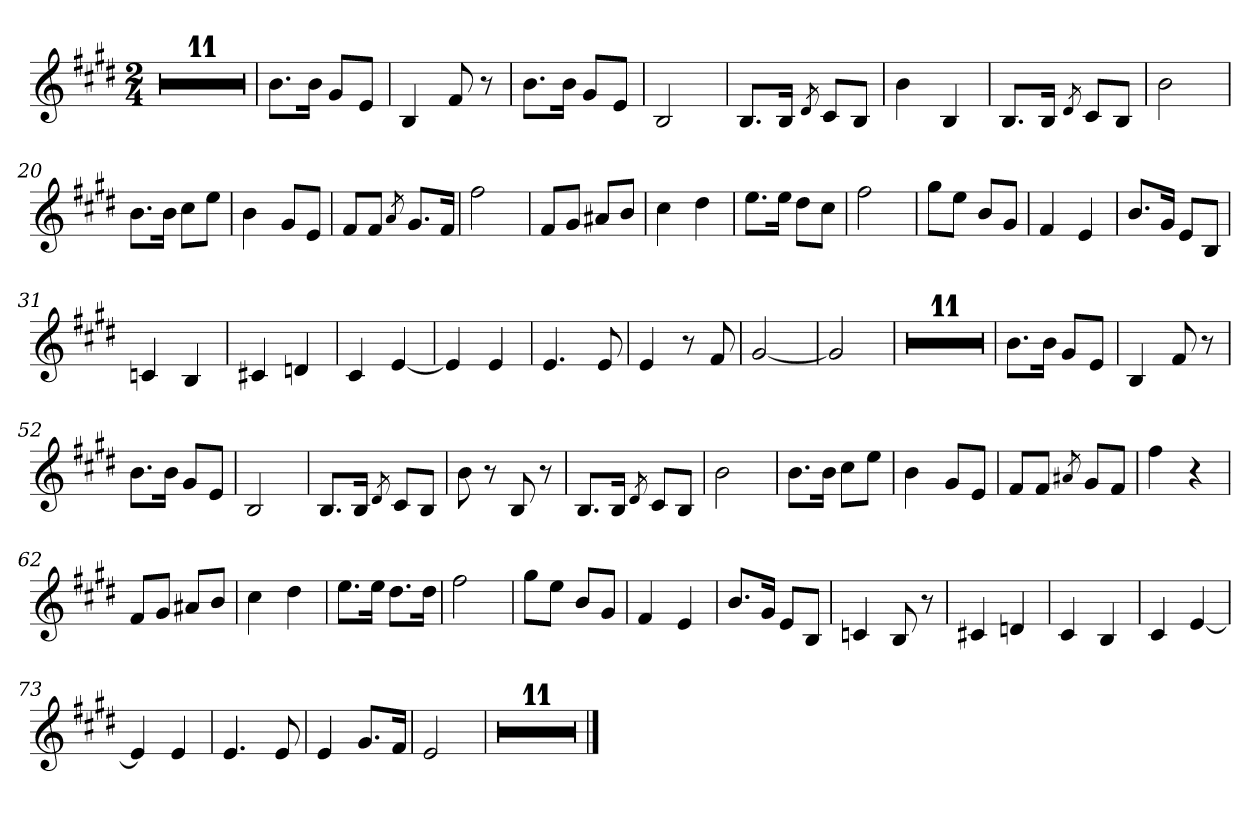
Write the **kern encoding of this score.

**kern
*part1
*staff1
*clefG2
*k[f#c#g#d#]
*M2/4
=1
2r
=2
2r
=3
2r
=4
2r
=5
2r
=6
2r
=7
2r
=8
2r
=9
2r
=10
2r
=11
2r
=12
8.b\L
16b\Jk
8g#/L
8e/J
=13
4B/
8f#/
8r
=14
8.b\L
16b\Jk
8g#/L
8e/J
=15
2B/
!!LO:LB:g=z
=16
8.B/L
16B/Jk
8qd#/
8c#/L
8B/J
=17
4b\
4B/
=18
8.B/L
16B/Jk
8qd#/
8c#/L
8B/J
=19
2b\
=20
8.b\L
16b\Jk
8cc#\L
8ee\J
=21
4b\
8g#/L
8e/J
=22
8f#/L
8f#/J
8qa/
8.g#/L
16f#/Jk
=23
2ff#\
=24
8f#/L
8g#/J
8a#X/L
8b/J
=25
4cc#\
4dd#\
=26
8.ee\L
16ee\Jk
8dd#\L
8cc#\J
=27
2ff#\
!!LO:LB:g=z
=28
8gg#\L
8ee\J
8b/L
8g#/J
=29
4f#/
4e/
=30
8.b/L
16g#/Jk
8e/L
8B/J
=31
4cn/
4B/
=32
4c#X/
4dn/
=33
4c#/
[4e/
=34
4e/]
4e/
=35
4.e/
8e/
=36
4e/
8r
8f#/
=37
[2g#/
=38
2g#/]
=39
2r
=40
2r
=41
2r
=42
2r
=43
2r
!!LO:LB:g=z
=44
2r
=45
2r
=46
2r
=47
2r
=48
2r
=49
2r
=50
8.b\L
16b\Jk
8g#/L
8e/J
=51
4B/
8f#/
8r
=52
8.b\L
16b\Jk
8g#/L
8e/J
=53
2B/
=54
8.B/L
16B/Jk
8qd#/
8c#/L
8B/J
=55
8b\
8r
8B/
8r
=56
8.B/L
16B/Jk
8qd#/
8c#/L
8B/J
!!LO:LB:g=z
=57
2b\
=58
8.b\L
16b\Jk
8cc#\L
8ee\J
=59
4b\
8g#/L
8e/J
=60
8f#/L
8f#/J
8qa#X/
8g#/L
8f#/J
=61
4ff#\
4r
=62
8f#/L
8g#/J
8a#X/L
8b/J
=63
4cc#\
4dd#\
=64
8.ee\L
16ee\Jk
8.dd#\L
16dd#\Jk
=65
2ff#\
=66
8gg#\L
8ee\J
8b/L
8g#/J
=67
4f#/
4e/
=68
8.b/L
16g#/Jk
8e/L
8B/J
!!LO:LB:g=z
=69
4cn/
8B/
8r
=70
4c#X/
4dn/
=71
4c#/
4B/
=72
4c#/
[4e/
=73
4e/]
4e/
=74
4.e/
8e/
=75
4e/
8.g#/L
16f#/Jk
=76
2e/
=77
2r
=78
2r
=79
2r
=80
2r
=81
2r
=82
2r
=83
2r
=84
2r
!!LO:LB:g=z
=85
2r
=86
2r
=87
2r
==
*-
